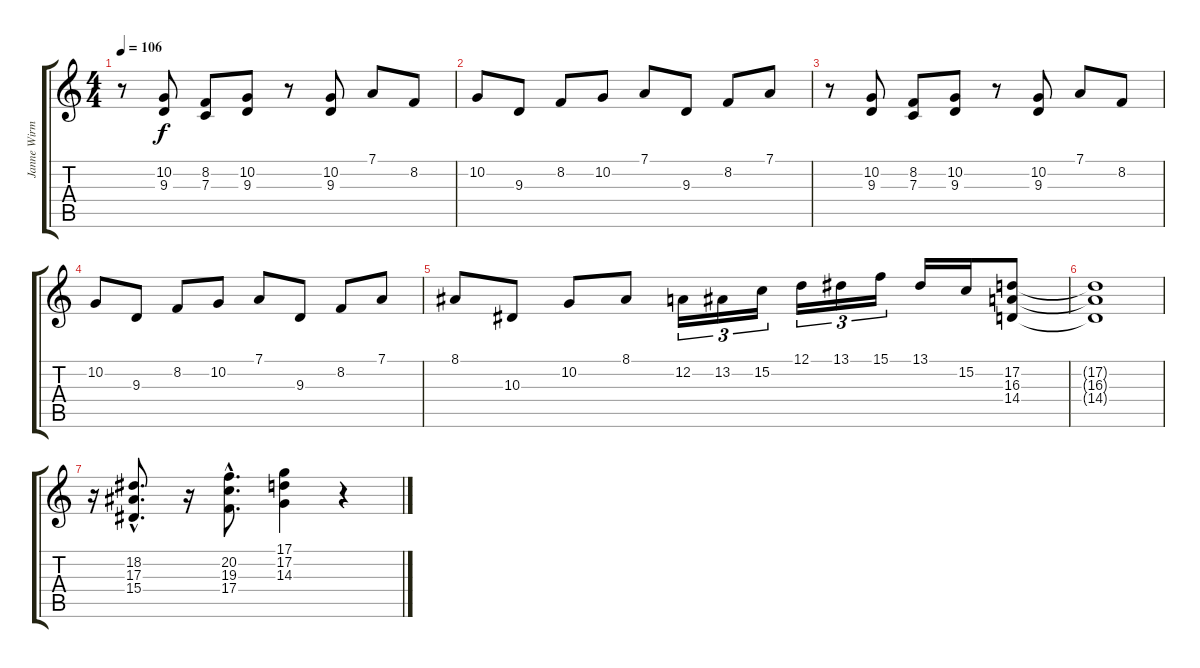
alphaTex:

\track ("Janne Wirman" "Janne Wirm") {instrument stringensemble1}
\staff {score tabs}
\tuning (D4 A3 F3 C3 G2 D2) {hide}
\ts (4 4)
\tempo 106
\clef g2
\ks c
r.8{dy f} (10.2 9.3).8 (8.2 7.3).8 (10.2 9.3).8 r.8 (10.2 9.3).8 7.1.8 8.2.8 |
10.2.8 9.3.8 8.2.8 10.2.8 7.1.8 9.3.8 8.2.8 7.1.8 |
r.8 (10.2 9.3).8 (8.2 7.3).8 (10.2 9.3).8 r.8 (10.2 9.3).8 7.1.8 8.2.8 |
10.2.8 9.3.8 8.2.8 10.2.8 7.1.8 9.3.8 8.2.8 7.1.8 |
8.1.8 10.3.8 10.2.8 8.1.8 12.2.16{tu (3 2)} 13.2.16{tu (3 2)} 15.2.16{tu (3 2)} 12.1.16{tu (3 2)} 13.1.16{tu (3 2)} 15.1.16{tu (3 2)} 13.1.16 15.2.16 (17.2 16.3 14.4).8 |
(17.2{t} 16.3{t} 14.4{t}).1 |
r.16 (18.2{hac} 17.3{hac} 15.4{hac}).8{d} r.16 (20.2{hac} 19.3{hac} 17.4{hac}).8{d} (17.1 17.2 14.3).4 r.4
